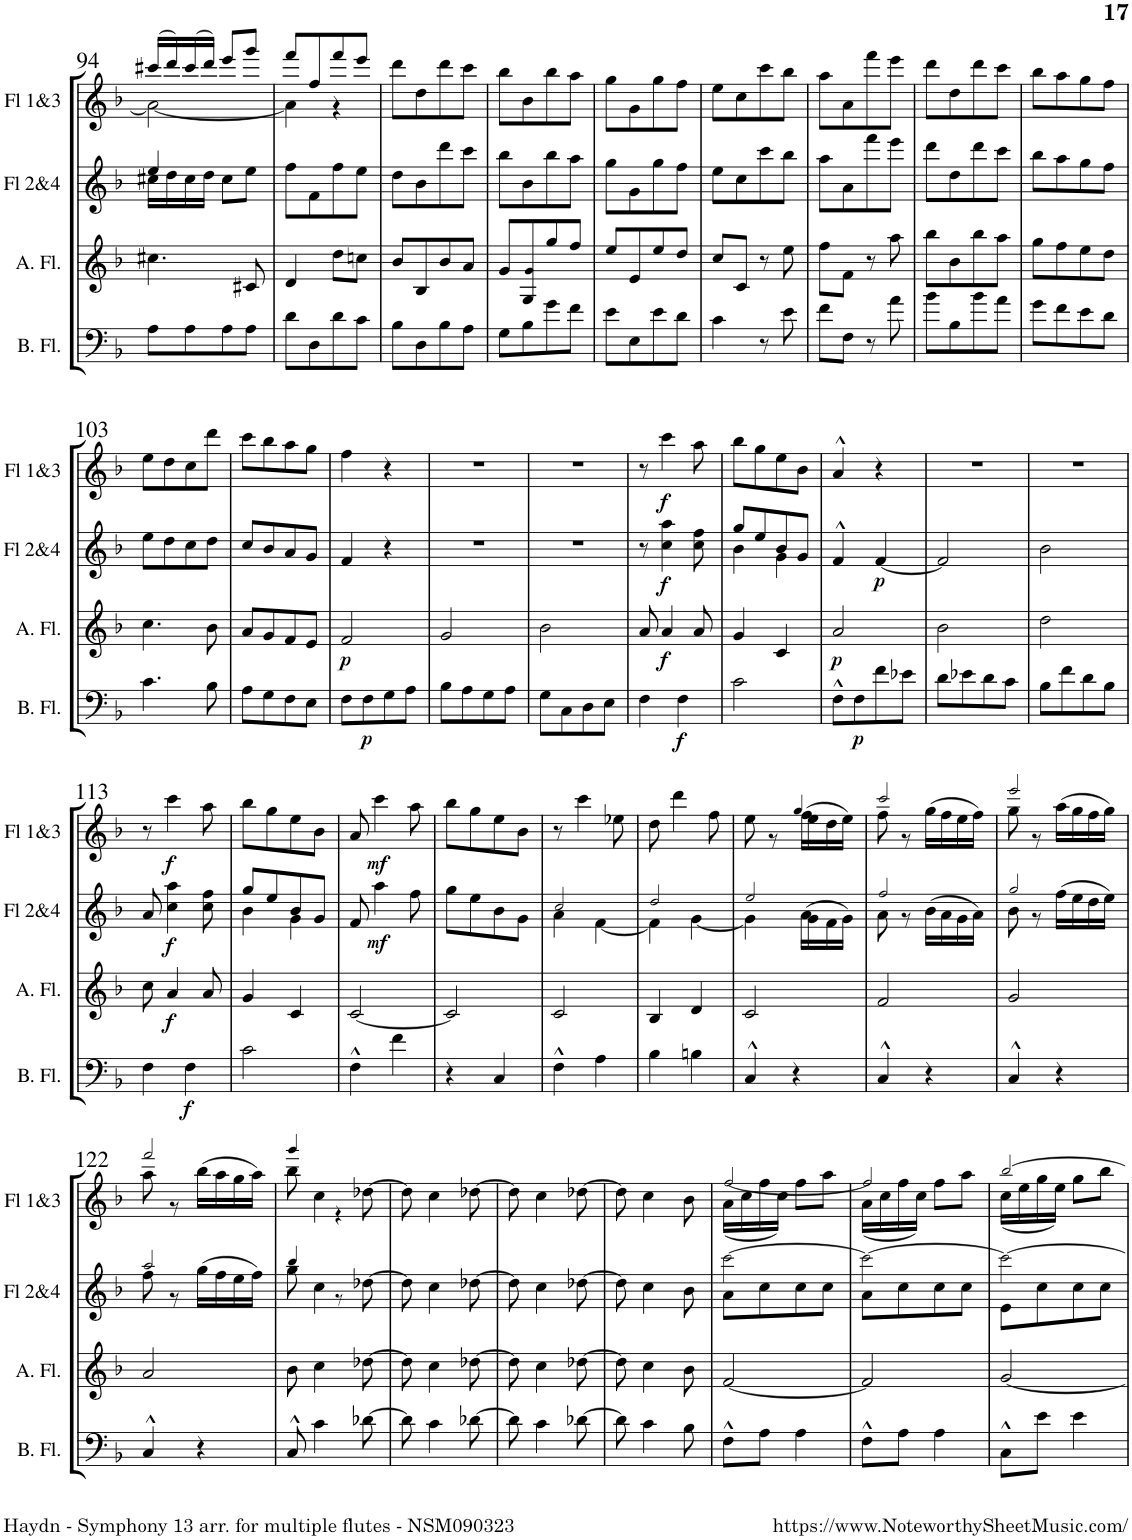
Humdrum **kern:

**kern	**dynam	**kern	**dynam	**kern	**dynam	**kern	**kern	**dynam
*part5	*part5	*part4	*part4	*part3	*part3	*part2	*part1	*part1
*staff5	*staff5	*staff4	*staff4	*staff3	*staff3	*staff2	*staff1	*staff1
*I"Bass Flute	*	*I"Alto Flute	*	*I"Flutes 2&amp;4	*	*I"Flute 1b	*I"Flutes 1&amp;3	*
*I'B. Fl.	*	*I'A. Fl.	*	*I'Fl 2&amp;4	*	*I'Fl 1b	*I'Fl 1&amp;3	*
!!LO:PB:g=z
*clefF4	*	*clefG2	*	*clefG2	*	*clefG2	*clefG2	*
*k[b-]	*	*k[b-]	*	*k[b-]	*	*k[b-]	*k[b-]	*
*M2/4	*	*M2/4	*	*M2/4	*	*M2/4	*M2/4	*
=94	=94	=94	=94	=94	=94	=94	=94	=94
*	*	*	*	*^	*	*	*^	*
8A\L	.	4.cc#X\	.	4ee/	16cc#X\LL	.	2r	(16ccc#X/LL	2a\_	.
.	.	.	.	.	16dd\	.	.	16ddd/)	.	.
8A\	.	.	.	.	16cc#\	.	.	(16ccc#/	.	.
.	.	.	.	.	16dd\JJ	.	.	16ddd/JJ)	.	.
8A\	.	.	.	8cc#\L	4ryy	.	.	8eee/L	.	.
8A\J	.	8c#X/	.	8ee\J	.	.	.	8ggg/J	.	.
*	*	*	*	*v	*v	*	*	*	*	*
=95	=95	=95	=95	=95	=95	=95	=95	=95	=95
8d\L	.	4d/	.	8ff\L	.	2r	8fff/L	4a\]	.
8D\	.	.	.	8f\	.	.	8ff/	.	.
8d\	.	8dd\L	.	8ff\	.	.	8fff/	4r	.
8c\J	.	8ccn\J	.	8ee\J	.	.	8eee/J	.	.
*	*	*	*	*	*	*	*v	*v	*
=96	=96	=96	=96	=96	=96	=96	=96	=96
8B-\L	.	8b-/L	.	8dd\L	.	2r	8ddd\L	.
8D\	.	8B-/	.	8b-\	.	.	8dd\	.
8B-\	.	8b-/	.	8ddd\	.	.	8ddd\	.
8A\J	.	8a/J	.	8ccc\J	.	.	8ccc\J	.
=97	=97	=97	=97	=97	=97	=97	=97	=97
8G\L	.	8g/L	.	8bb-\L	.	2r	8bb-\L	.
8B-\	.	8G/ 8g!/	.	8b-\	.	.	8b-\	.
8g\	.	8gg/	.	8bb-\	.	.	8bb-\	.
8f\J	.	8ff/J	.	8aa\J	.	.	8aa\J	.
=98	=98	=98	=98	=98	=98	=98	=98	=98
8e\L	.	8ee/L	.	8gg\L	.	2r	8gg\L	.
8E\	.	8e/	.	8g\	.	.	8g\	.
8e\	.	8ee/	.	8gg\	.	.	8gg\	.
8d\J	.	8dd/J	.	8ff\J	.	.	8ff\J	.
=99	=99	=99	=99	=99	=99	=99	=99	=99
4c\	.	8cc/L	.	8ee\L	.	2r	8ee\L	.
.	.	8c/J	.	8cc\	.	.	8cc\	.
8r	.	8r	.	8ccc\	.	.	8ccc\	.
8e\	.	8ee\	.	8bb-\J	.	.	8bb-\J	.
=100	=100	=100	=100	=100	=100	=100	=100	=100
8f\L	.	8ff\L	.	8aa\L	.	2r	8aa\L	.
8F\J	.	8f\J	.	8a\	.	.	8a\	.
8r	.	8r	.	8fff\	.	.	8fff\	.
8a\	.	8aa\	.	8eee\J	.	.	8eee\J	.
=101	=101	=101	=101	=101	=101	=101	=101	=101
8b-\L	.	8bb-\L	.	8ddd\L	.	2r	8ddd\L	.
8B-\	.	8b-\	.	8dd\	.	.	8dd\	.
8b-\	.	8bb-\	.	8ddd\	.	.	8ddd\	.
8a\J	.	8aa\J	.	8ccc\J	.	.	8ccc\J	.
=102	=102	=102	=102	=102	=102	=102	=102	=102
8g\L	.	8gg\L	.	8bb-\L	.	2r	8bb-\L	.
8f\	.	8ff\	.	8aa\	.	.	8aa\	.
8e\	.	8ee\	.	8gg\	.	.	8gg\	.
8d\J	.	8dd\J	.	8ff\J	.	.	8ff\J	.
!!LO:LB:g=z
=103	=103	=103	=103	=103	=103	=103	=103	=103
4.c\	.	4.cc\	.	8ee\L	.	2r	8ee\L	.
.	.	.	.	8dd\	.	.	8dd\	.
.	.	.	.	8cc\	.	.	8cc\	.
8B-\	.	8b-\	.	8dd\J	.	.	8ddd\J	.
=104	=104	=104	=104	=104	=104	=104	=104	=104
8A\L	.	8a/L	.	8cc/L	.	2r	8ccc\L	.
8G\	.	8g/	.	8b-/	.	.	8bb-\	.
8F\	.	8f/	.	8a/	.	.	8aa\	.
8E\J	.	8e/J	.	8g/J	.	.	8gg\J	.
=105	=105	=105	=105	=105	=105	=105	=105	=105
!	!	!	!LO:DY:b	!	!	!	!	!
8F\L	.	2f/	p	4f/	.	2r	4ff\	.
!	!LO:DY:b	!	!	!	!	!	!	!
8F\	p	.	.	.	.	.	.	.
8G\	.	.	.	4r	.	.	4r	.
8A\J	.	.	.	.	.	.	.	.
=106	=106	=106	=106	=106	=106	=106	=106	=106
8B-\L	.	2g/	.	2r	.	2r	2r	.
8A\	.	.	.	.	.	.	.	.
8G\	.	.	.	.	.	.	.	.
8A\J	.	.	.	.	.	.	.	.
=107	=107	=107	=107	=107	=107	=107	=107	=107
8G\L	.	2b-\	.	2r	.	2r	2r	.
8C\	.	.	.	.	.	.	.	.
8D\	.	.	.	.	.	.	.	.
8E\J	.	.	.	.	.	.	.	.
=108	=108	=108	=108	=108	=108	=108	=108	=108
4F\	.	8a/	.	8r	.	2r	8r	.
!	!	!	!LO:DY:b	!	!LO:DY:b	!	!	!LO:DY:b
.	.	4a/	f	4cc\ 4aa\	f	.	4ccc\	f
!	!LO:DY:b	!	!	!	!	!	!	!
4F\	f	.	.	.	.	.	.	.
.	.	8a/	.	8cc\ 8ff\	.	.	8aa\	.
=109	=109	=109	=109	=109	=109	=109	=109	=109
*	*	*	*	*^	*	*	*	*
2c\	.	4g/	.	8gg/L	4b-\	.	2r	8bb-\L	.
.	.	.	.	8ee/	.	.	.	8gg\	.
.	.	4c/	.	8b-/	4g\	.	.	8ee\	.
.	.	.	.	8g/J	.	.	.	8b-\J	.
*	*	*	*	*v	*v	*	*	*	*
=110	=110	=110	=110	=110	=110	=110	=110	=110
!	!	!	!LO:DY:b	!	!	!	!	!
8F^^\L	.	2a/	p	4f^^/	.	2r	4a^^/	.
!	!LO:DY:b	!	!	!	!	!	!	!
8F\	p	.	.	.	.	.	.	.
!	!	!	!	!	!LO:DY:b	!	!	!
8f\	.	.	.	[4f/	p	.	4r	.
8e-X\J	.	.	.	.	.	.	.	.
=111	=111	=111	=111	=111	=111	=111	=111	=111
8d\L	.	2b-\	.	2f/]	.	2r	2r	.
8e-X\	.	.	.	.	.	.	.	.
8d\	.	.	.	.	.	.	.	.
8c\J	.	.	.	.	.	.	.	.
=112	=112	=112	=112	=112	=112	=112	=112	=112
8B-\L	.	2dd\	.	2b-\	.	2r	2r	.
8f\	.	.	.	.	.	.	.	.
8d\	.	.	.	.	.	.	.	.
8B-\J	.	.	.	.	.	.	.	.
!!LO:LB:g=z
=113	=113	=113	=113	=113	=113	=113	=113	=113
4F\	.	8cc\	.	8a/	.	2r	8r	.
!	!	!	!LO:DY:b	!	!LO:DY:b	!	!	!LO:DY:b
.	.	4a/	f	4cc\ 4aa\	f	.	4ccc\	f
!	!LO:DY:b	!	!	!	!	!	!	!
4F\	f	.	.	.	.	.	.	.
.	.	8a/	.	8cc\ 8ff\	.	.	8aa\	.
=114	=114	=114	=114	=114	=114	=114	=114	=114
*	*	*	*	*^	*	*	*	*
2c\	.	4g/	.	8gg/L	4b-\	.	2r	8bb-\L	.
.	.	.	.	8ee/	.	.	.	8gg\	.
.	.	4c/	.	8b-/	4g\	.	.	8ee\	.
.	.	.	.	8g/J	.	.	.	8b-\J	.
*	*	*	*	*v	*v	*	*	*	*
=115	=115	=115	=115	=115	=115	=115	=115	=115
4F^^\	.	[2c/	.	8f/	.	2r	8a/	.
!	!	!	!	!	!LO:DY:b	!	!	!LO:DY:b
.	.	.	.	4aa\	mf	.	4ccc\	mf
4f\	.	.	.	.	.	.	.	.
.	.	.	.	8ff\	.	.	8aa\	.
=116	=116	=116	=116	=116	=116	=116	=116	=116
4r	.	2c/]	.	8gg\L	.	8bb-\L	8bb-\L	.
.	.	.	.	8ee\	.	8gg\J	8gg\	.
4C/	.	.	.	8b-\	.	8ee\L	8ee\	.
.	.	.	.	8g\J	.	8b-\J	8b-\J	.
=117	=117	=117	=117	=117	=117	=117	=117	=117
*	*	*	*	*^	*	*	*	*
4F^^\	.	2c/	.	2cc!/	4a\	.	8r	8r	.
.	.	.	.	.	.	.	4ccc	4ccc\	.
4A\	.	.	.	.	[4f\	.	.	.	.
.	.	.	.	.	.	.	8ee-X	8ee-X\	.
=118	=118	=118	=118	=118	=118	=118	=118	=118	=118
4B-\	.	4B-/	.	2dd!/	4f\]	.	8dd	8dd\	.
.	.	.	.	.	.	.	4ddd	4ddd\	.
4Bn\	.	4d/	.	.	[4g\	.	.	.	.
.	.	.	.	.	.	.	8ff	8ff\	.
=119	=119	=119	=119	=119	=119	=119	=119	=119	=119
*	*	*	*	*	*	*	*	*^	*
4C^^/	.	2c/	.	2ee!/	4g\]	.	4ee!	4ryy	8ee\	.
.	.	.	.	.	.	.	.	.	8r	.
4r	.	.	.	.	(>16a\LL	.	4gg!	4gg!/	(>16ff\LL	.
.	.	.	.	.	16g\	.	.	.	16ee\	.
.	.	.	.	.	16f\	.	.	.	16dd\	.
.	.	.	.	.	16g\JJ)	.	.	.	16ee\JJ)	.
=120	=120	=120	=120	=120	=120	=120	=120	=120	=120	=120
4C^^/	.	2f/	.	2ff!/	8a\	.	2ccc!	2ccc!/	8ff\	.
.	.	.	.	.	8r	.	.	.	8r	.
4r	.	.	.	.	(>16b-\LL	.	.	.	(>16gg\LL	.
.	.	.	.	.	16a\	.	.	.	16ff\	.
.	.	.	.	.	16g\	.	.	.	16ee\	.
.	.	.	.	.	16a\JJ)	.	.	.	16ff\JJ)	.
=121	=121	=121	=121	=121	=121	=121	=121	=121	=121	=121
4C^^/	.	2g/	.	2gg!/	8b-\	.	2eee!	2eee!/	8gg\	.
.	.	.	.	.	8r	.	.	.	8r	.
4r	.	.	.	.	(>16ff\LL	.	.	.	(>16aa\LL	.
.	.	.	.	.	16ee\	.	.	.	16gg\	.
.	.	.	.	.	16dd\	.	.	.	16ff\	.
.	.	.	.	.	16ee\JJ)	.	.	.	16gg\JJ)	.
!!LO:LB:g=z	!!
=122	=122	=122	=122	=122	=122	=122	=122	=122	=122	=122
4C^^/	.	2a/	.	2aa!/	8ff\	.	2fff!	2fff!/	8aa\	.
.	.	.	.	.	8r	.	.	.	8r	.
4r	.	.	.	.	(>16gg\LL	.	.	.	(>16bb-\LL	.
.	.	.	.	.	16ff\	.	.	.	16aa\	.
.	.	.	.	.	16ee\	.	.	.	16gg\	.
.	.	.	.	.	16ff\JJ)	.	.	.	16aa\JJ)	.
=123	=123	=123	=123	=123	=123	=123	=123	=123	=123	=123
8C^^/	.	8b-\	.	8gg\	4bb-!/	.	4ggg!	8bb-\	4ggg!/	.
4c\	.	4cc\	.	4cc\	.	.	.	4cc\	.	.
.	.	.	.	.	8r	.	8r	.	4r	.
[8d-X\	.	[8dd-X\	.	[>8dd-X\	8ryy	.	8dd-X	[>8dd-X\	.	.
*	*	*	*	*v	*v	*	*	*v	*v	*
=124	=124	=124	=124	=124	=124	=124	=124	=124
8d-\]	.	8dd-\]	.	8dd-\]	.	8dd-X	8dd-\]	.
4c\	.	4cc\	.	4cc\	.	4cc	4cc\	.
[8d-X\	.	[8dd-X\	.	[8dd-X\	.	[8dd-	[8dd-X\	.
=125	=125	=125	=125	=125	=125	=125	=125	=125
8d-\]	.	8dd-\]	.	8dd-\]	.	8dd-]	8dd-\]	.
4c\	.	4cc\	.	4cc\	.	4cc	4cc\	.
[8d-X\	.	[8dd-X\	.	[8dd-X\	.	[8dd-X	[8dd-X\	.
=126	=126	=126	=126	=126	=126	=126	=126	=126
8d-\]	.	8dd-\]	.	8dd-\]	.	8dd-]	8dd-\]	.
4c\	.	4cc\	.	4cc\	.	4cc	4cc\	.
8B-\	.	8b-\	.	8b-\	.	8b-	8b-\	.
=127	=127	=127	=127	=127	=127	=127	=127	=127
*	*	*	*	*^	*	*^	*^	*
8F^^\L	.	[2f/	.	[>2ccc!\	8a\L	.	[2ff!	(16a\LL	[<2ff!/	(16a\LL	.
.	.	.	.	.	.	.	.	16cc\J	.	16cc\	.
8A\J	.	.	.	.	8cc\	.	.	16ff\L	.	16ff\	.
.	.	.	.	.	.	.	.	16cc\JJ)	.	16cc\JJ)	.
4A\	.	.	.	.	8cc\	.	.	8ff\L	.	8ff\L	.
.	.	.	.	.	8cc\J	.	.	8aa\J	.	8aa\J	.
=128	=128	=128	=128	=128	=128	=128	=128	=128	=128	=128	=128
8F^^\L	.	2f/]	.	2ccc!\_	8a\L	.	2ff!]	(16a\LL	2ff!/]	(16a\LL	.
.	.	.	.	.	.	.	.	16cc\J	.	16cc\	.
8A\J	.	.	.	.	8cc\	.	.	16ff\L	.	16ff\	.
.	.	.	.	.	.	.	.	16cc\JJ)	.	16cc\JJ)	.
4A\	.	.	.	.	8cc\	.	.	8ff\L	.	8ff\L	.
.	.	.	.	.	8cc\J	.	.	8aa\J	.	8aa\J	.
=129	=129	=129	=129	=129	=129	=129	=129	=129	=129	=129	=129
8C^^\L	.	[2g/	.	2ccc!\_	8e\L	.	[2bb-!	(16cc\LL	[2bb-!/	(16cc\LL	.
.	.	.	.	.	.	.	.	16ee\J	.	16ee\	.
8e\J	.	.	.	.	8cc\	.	.	16gg\L	.	16gg\	.
.	.	.	.	.	.	.	.	16ee\JJ)	.	16ee\JJ)	.
4e\	.	.	.	.	8cc\	.	.	8gg\L	.	8gg\L	.
.	.	.	.	.	8cc\J	.	.	8bb-\J	.	8bb-\J	.
*	*	*	*	*v	*v	*	*	*	*v	*v	*
*	*	*	*	*	*	*v	*v	*	*
=	=	=	=	=	=	=	=	=
*-	*-	*-	*-	*-	*-	*-	*-	*-
